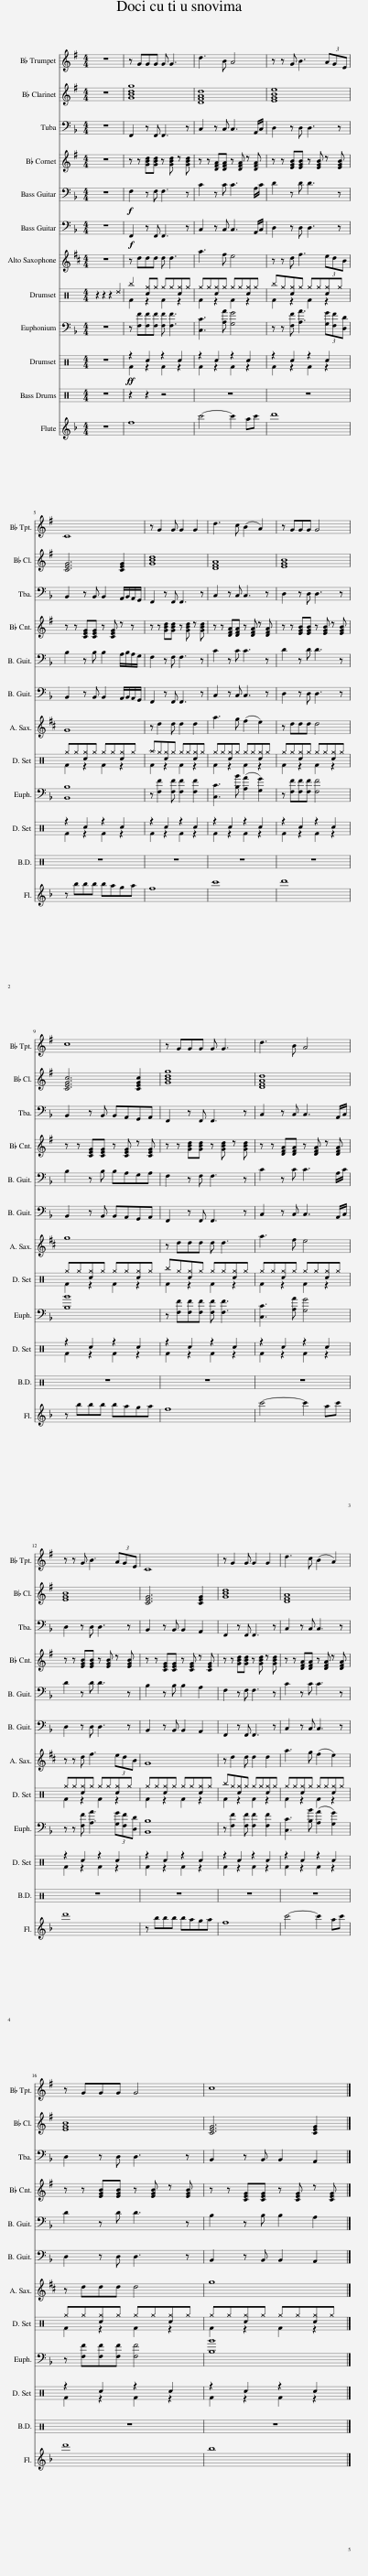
X:1
%%score 1 2 3 4 5 6 7 ( 8 9 ) 10 ( 11 12 ) 13
L:1/8
M:4/4
I:linebreak $
K:F
V:1 treble transpose=-2
V:2 treble transpose=-2
V:3 bass
V:4 treble transpose=-2
V:5 bass transpose=-12
V:6 bass transpose=-12
V:7 treble transpose=-9
V:8 perc
K:none
V:9 perc
K:none
V:10 bass
V:11 perc
K:none
V:12 perc
K:none
V:13 treble
V:1
[K:G] z8 | z GGG G G3 | d3 B A4 | z z G B3 (3AGE |$ C8 | %5
 z G2 G G2 G2 | d3 c (B2 A2) | z GGG G4 |$ c8 | z GGG G G3 | %10
 d3 B A4 |$ z z G B3 (3AGE | C8 | z G2 G G2 G2 | d3 c (B2 A2) |$ %15
 z GGG G4 | c8 |] %17
V:2
[K:G] z8 | [GBdg]8 | [DFAd]8 | [EGBe]8 |$ [CEG]6 [CEG]2 | %5
 [GBd]8 | [DFA]8 | [EGB]8 |$ [CEGc]6 [CEGc]2 | [GBdg]8 | %10
 [DFAd]8 |$ [EGB]8 | [CEG]6 [CEG]2 | [GBd]8 | [DFA]8 |$ %15
 [EGB]8 | [CEG]6 [CEG]2 |] %17
V:3
 z8 | F,,2 z F,, F,,3 z | C,2 z C, C,3 A,,/C,/ | D,2 z D, D,3 z |$ B,,2 z B,, B,,2 A,,/B,,/A,,/G,,/ | %5
 F,,2 z F,, F,,3 z | C,2 z C, C,3 z | D,2 z D, D,3 z |$ B,,2 z B,, B,,A,,G,,A,, | F,,2 z F,, F,,3 z | %10
 C,2 z C, C,3 A,,/C,/ |$ D,2 z D, D,3 z | B,,2 z B,, B,,2 A,,2 | F,,2 z F,, F,,3 z | C,2 z C, C,3 z |$ %15
 D,2 z D, D,3 z | B,,2 z B,, B,,2 A,,2 |] %17
V:4
[K:G] z8 | z z [GBd][GBd] z [GBd] z [GBd] | z z [DFA][DFA] z [DFA] z [DFA] | z z [EGB][EGB] z [EGB] z [EGB] |$ z z [CEG][CEG] z [CEG] z z | %5
 z z [GBd][GBd] z [GBd] z [GBd] | z z [DFA][DFA] z [DFA] z [DFA] | z z [EGB][EGB] z [EGB] z [EGB] |$ z z [CEG][CEG] z [CEG] z [CEG] | z z [GBd][GBd] z [GBd] z [GBd] | %10
 z z [DFA][DFA] z [DFA] z [DFA] |$ z z [EGB][EGB] z [EGB] z [EGB] | z z [CEG][CEG] z [CEG] z [CEG] | z z [GBd][GBd] z [GBd] z [GBd] | z z [DFA][DFA] z [DFA] z [DFA] |$ %15
 z z [EGB][EGB] z [EGB] z [EGB] | z z [CEG][CEG] z [CEG] z [CEG] |] %17
V:5
 z8 |!f! F,2 z F, F,3 z | C2 z C C3 A,/C/ | D2 z D D3 z |$ B,2 z B, B,2 A,/B,/A,/G,/ | %5
 F,2 z F, F,3 z | C2 z C C3 z | D2 z D D3 z |$ B,2 z B, B,A,G,A, | F,2 z F, F,3 z | %10
 C2 z C C3 A,/C/ |$ D2 z D D3 z | B,2 z B, B,2 A,2 | F,2 z F, F,3 z | C2 z C C3 z |$ %15
 D2 z D D3 z | B,2 z B, B,2 A,2 |] %17
V:6
 z8 |!f! F,,2 z F,, F,,3 z | C,2 z C, C,3 A,,/C,/ | D,2 z D, D,3 z |$ B,,2 z B,, B,,2 A,,/B,,/A,,/G,,/ | %5
 F,,2 z F,, F,,3 z | C,2 z C, C,3 z | D,2 z D, D,3 z |$ B,,2 z B,, B,,A,,G,,A,, | F,,2 z F,, F,,3 z | %10
 C,2 z C, C,3 A,,/C,/ |$ D,2 z D, D,3 z | B,,2 z B,, B,,2 A,,2 | F,,2 z F,, F,,3 z | C,2 z C, C,3 z |$ %15
 D,2 z D, D,3 z | B,,2 z B,, B,,2 A,,2 |] %17
V:7
[K:D] z8 | z ddd d d3 | a3 f e4 | z z d f3 (3edB |$ G8 | %5
 z d2 d d2 d2 | a3 g (f2 e2) | z ddd d4 |$ g8 | z ddd d d3 | %10
 a3 f e4 |$ z z d f3 (3edB | G8 | z d2 d d2 d2 | a3 g (f2 e2) |$ %15
 z ddd d4 | g8 |] %17
V:8
 z2 z2 z2 ^d2 | ^=b2 [c^g]^g ^g^g[c^g]^g | ^g^g[c^g]^g ^g^g[c^g]^g | ^=b^g[c^g]^g ^g^g[c^g]^g |$ ^g^g[c^g]^g ^g^g[c^g]^g | %5
 ^a^g[c^g]^g ^g^g[c^g]^g | ^g^g[c^g]^g ^g^g[c^g]^g | ^g^g[c^g]^g ^g^g[c^g]^g |$ ^g^g[c^g]^g ^g^g[c^g]^g | ^=b^g[c^g]^g ^g^g[c^g]^g | %10
 ^g^g[c^g]^g ^g^g[c^g]^g |$ ^g^g[c^g]^g ^g^g[c^g]^g | ^g^g[c^g]^g ^g^g[c^g]^g | ^=b^g[c^g]^g ^g^g[c^g]^g | ^g^g[c^g]^g ^g^g[c^g]^g |$ %15
 ^g^g[c^g]^g ^g^g[c^g]^g | ^g^g[c^g]^g ^g^g[c^g]^g |] %17
V:9
 x8 | F2 z2 F2 z2 | F2 z2 F2 z2 | F2 z2 F2 z2 |$ F2 z2 F2 z2 | %5
 F2 z2 F2 z2 | F2 z2 F2 z2 | F2 z2 F2 z2 |$ F2 z2 F2 z2 | F2 z2 F2 z2 | %10
 F2 z2 F2 z2 |$ F2 z2 F2 z2 | F2 z2 F2 z2 | F2 z2 F2 z2 | F2 z2 F2 z2 |$ %15
 F2 z2 F2 z2 | F2 z2 F2 z2 |] %17
V:10
 z8 | z [F,F][F,F][F,F] [F,F] [F,F]3 | [C,C]3 [A,A] [G,G]4 | z z [F,F] [A,A]3 (3[G,G][F,F][D,D] |$ [B,,B,]8 | %5
 z [F,F]2 [F,F] [F,F]2 [F,F]2 | [C,C]3 [B,B] ([A,A]2 [G,G]2) | z [F,F][F,F][F,F] [F,F]4 |$ [B,B]8 | z [F,F][F,F][F,F] [F,F] [F,F]3 | %10
 [C,C]3 [A,A] [G,G]4 |$ z z [F,F] [A,A]3 (3[G,G][F,F][D,D] | [B,,B,]8 | z [F,F]2 [F,F] [F,F]2 [F,F]2 | [C,C]3 [B,B] ([A,A]2 [G,G]2) |$ %15
 z [F,F][F,F][F,F] [F,F]4 | [B,B]8 |] %17
V:11
 z8 |!ff! z2 c2 z2 c2 | z2 c2 z2 c2 | z2 c2 z2 c2 |$ z2 c2 z2 c2 | %5
 z2 c2 z2 c2 | z2 c2 z2 c2 | z2 c2 z2 c2 |$ z2 c2 z2 c2 | z2 c2 z2 c2 | %10
 z2 c2 z2 c2 |$ z2 c2 z2 c2 | z2 c2 z2 c2 | z2 c2 z2 c2 | z2 c2 z2 c2 |$ %15
 z2 c2 z2 c2 | z2 c2 z2 c2 |] %17
V:12
 x8 | F2 z2 F2 z2 | F2 z2 F2 z2 | F2 z2 F2 z2 |$ F2 z2 F2 z2 | %5
 F2 z2 F2 z2 | F2 z2 F2 z2 | F2 z2 F2 z2 |$ F2 z2 F2 z2 | F2 z2 F2 z2 | %10
 F2 z2 F2 z2 |$ F2 z2 F2 z2 | F2 z2 F2 z2 | F2 z2 F2 z2 | F2 z2 F2 z2 |$ %15
 F2 z2 F2 z2 | F2 z2 F2 z2 |] %17
V:13
 z8 | f8 | c'4- c'2 ac' | d'8 |$ z bbb baga | %5
 f8 | c'8 | d'8 |$ z bbb baga | f8 | %10
 c'4- c'2 ac' |$ d'8 | z bbb baga | f8 | c'4- c'2 ac' |$ %15
 d'8 | b8 |] %17
